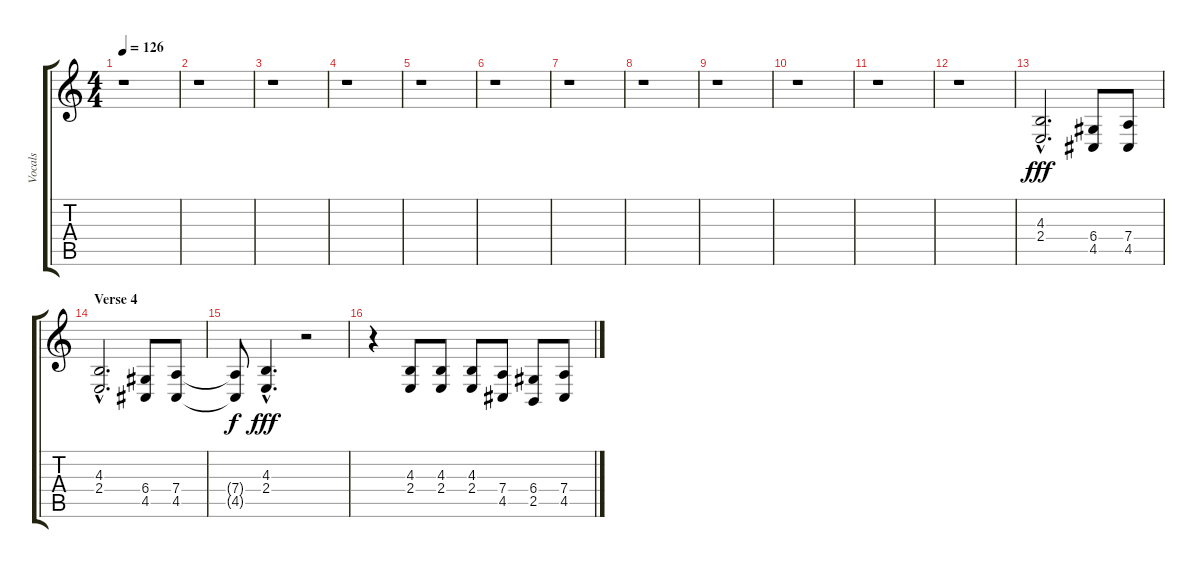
\track ("Vocals" "Vocals") {instrument tenorsax}
\staff {score tabs}
\tuning (E4 B3 G3 D3 A2 E2) {hide}
\ts (4 4)
\tempo 126
\clef g2
\ks c
r.1{dy fff} |
r.1 |
r.1 |
r.1 |
r.1 |
r.1 |
r.1 |
r.1 |
r.1 |
r.1 |
r.1 |
r.1 |
(4.3{hac} 2.4{hac}).2{d} (6.4 4.5).8 (7.4 4.5).8 |
\section ("" "Verse 4")
(4.3{hac} 2.4{hac}).2{d} (6.4 4.5).8 (7.4 4.5).8 |
(7.4{t} 4.5{t}).8{dy f} (4.3{hac} 2.4{hac}).4{d dy fff} r.2 |
r.4 (4.3 2.4).8 (4.3 2.4).8 (4.3 2.4).8 (7.4 4.5).8 (6.4 2.5).8 (7.4 4.5).8
